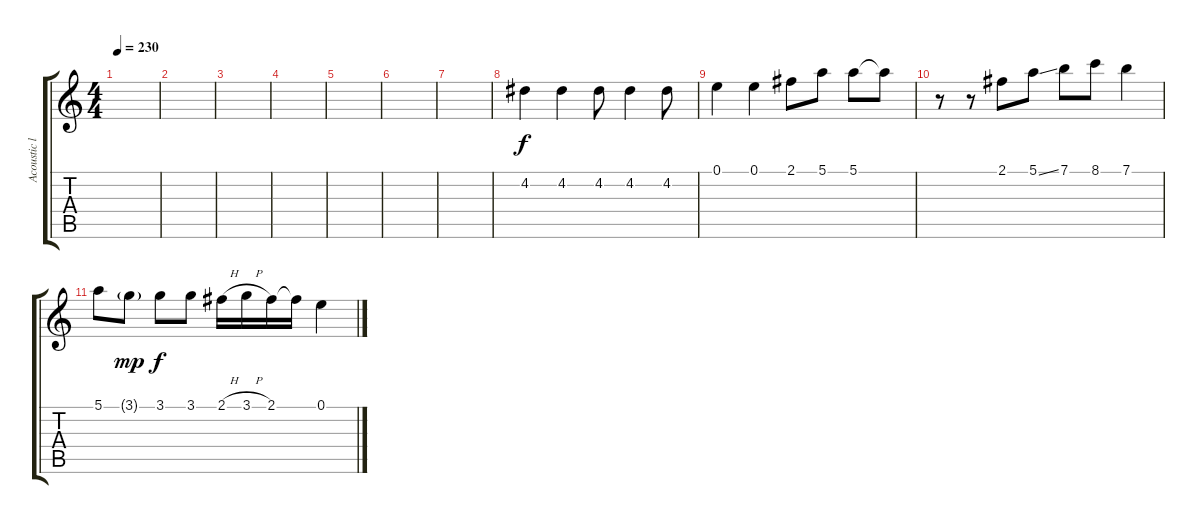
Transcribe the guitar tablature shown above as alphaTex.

\track ("Acoustic lead" "Acoustic l") {instrument acousticguitarsteel}
\staff {score tabs}
\tuning (E4 B3 G3 D3 A2 E2) {hide}
\ts (4 4)
\tempo 230
\clef g2
\ks c
|
|
|
|
|
|
|
4.2.4 4.2.4 4.2.8 4.2.4 4.2.8 |
0.1.4 0.1.4 2.1.8 5.1.8 5.1.8 5.1{t}.8 |
r.8 r.8 2.1.8 5.1{ss}.8 7.1.8 8.1.8 7.1.4 |
5.1.8 3.1{g}.8{dy mp} 3.1.8{dy f} 3.1.8 2.1{h}.16 3.1{h}.16 2.1.16 2.1{t}.16 0.1.4
